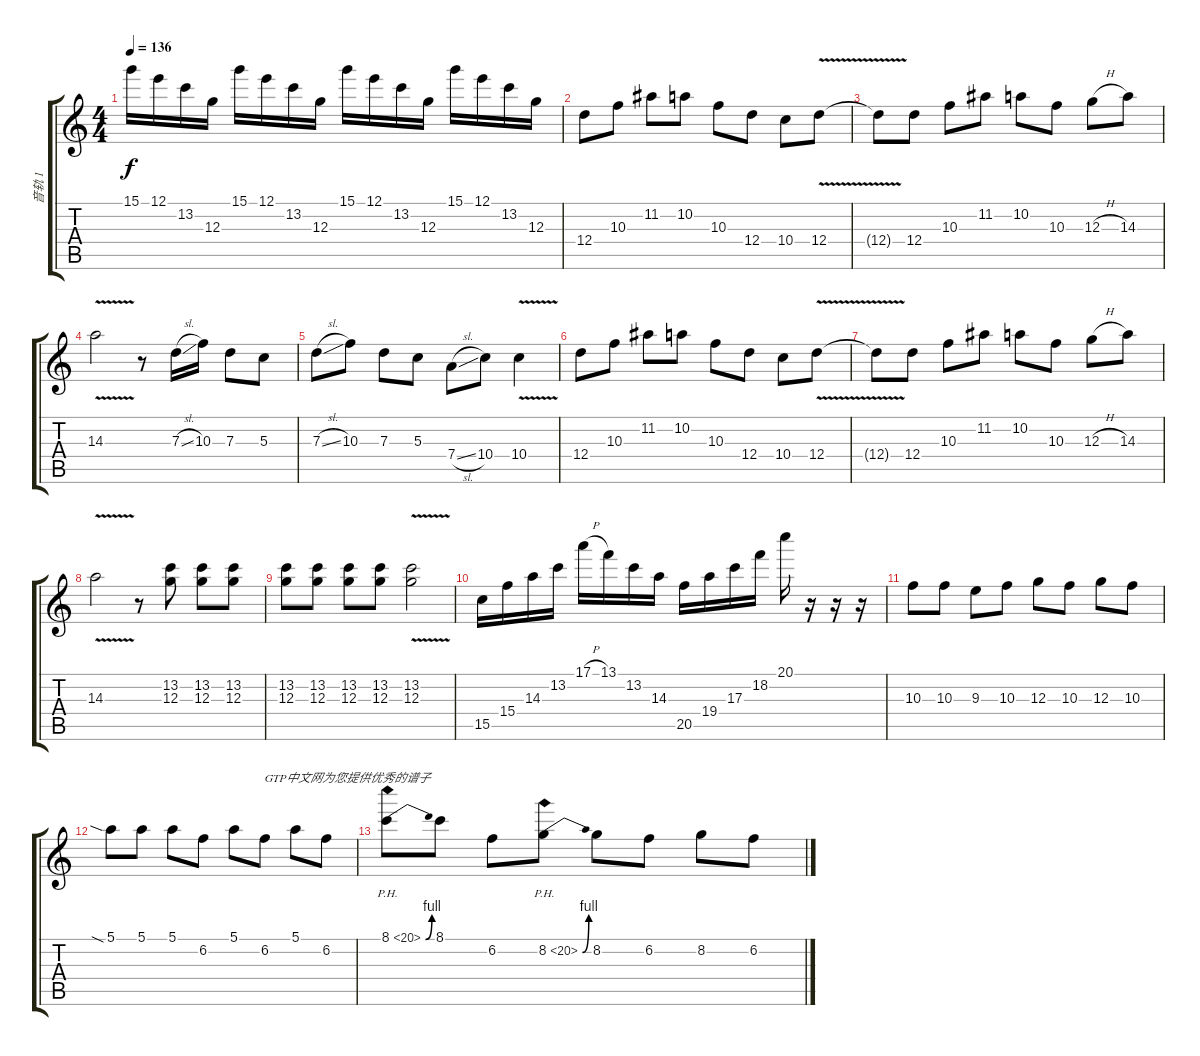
\track ("音轨 1" "音轨 1") {instrument distortionguitar}
\staff {score tabs}
\tuning (E4 B3 G3 D3 A2 E2) {hide}
\ts (4 4)
\tempo 136
\clef g2
\ks c
15.1.16{dy f} 12.1.16 13.2.16 12.3.16 15.1.16 12.1.16 13.2.16 12.3.16 15.1.16 12.1.16 13.2.16 12.3.16 15.1.16 12.1.16 13.2.16 12.3.16 |
12.4.8 10.3.8 11.2.8 10.2.8 10.3.8 12.4.8 10.4.8 12.4{v}.8 |
12.4{t}.8 12.4.8 10.3.8 11.2.8 10.2.8 10.3.8 12.3{h}.8 14.3.8 |
14.3{v}.2 r.8 7.3{sl}.16 10.3.16 7.3.8 5.3.8 |
7.3{sl}.8 10.3.8 7.3.8 5.3.8 7.4{sl}.8 10.4.8 10.4{v}.4 |
12.4.8 10.3.8 11.2.8 10.2.8 10.3.8 12.4.8 10.4.8 12.4{v}.8 |
12.4{t}.8 12.4.8 10.3.8 11.2.8 10.2.8 10.3.8 12.3{h}.8 14.3.8 |
14.3{v}.2 r.8 (13.2 12.3).8 (13.2 12.3).8 (13.2 12.3).8 |
(13.2 12.3).8 (13.2 12.3).8 (13.2 12.3).8 (13.2 12.3).8 (13.2{v} 12.3{v}).2 |
15.5.16 15.4.16 14.3.16 13.2.16 17.1{h}.16 13.1.16 13.2.16 14.3.16 20.5.16 19.4.16 17.3.16 18.2.16 20.1.16 r.16 r.16 r.16 |
10.3.8 10.3.8 9.3.8 10.3.8 12.3.8 10.3.8 12.3.8 10.3.8 |
5.1{sia}.8 5.1.8 5.1.8 6.2.8 5.1.8 6.2.8{txt "GTP中文网为您提供优秀的谱子"} 5.1.8 6.2.8 |
8.1{be (bend 0 0 60 4) ph 12}.8 8.1.8 6.2.8 8.2{be (bend 0 0 60 4) ph 12}.8 8.2.8 6.2.8 8.2.8 6.2.8
